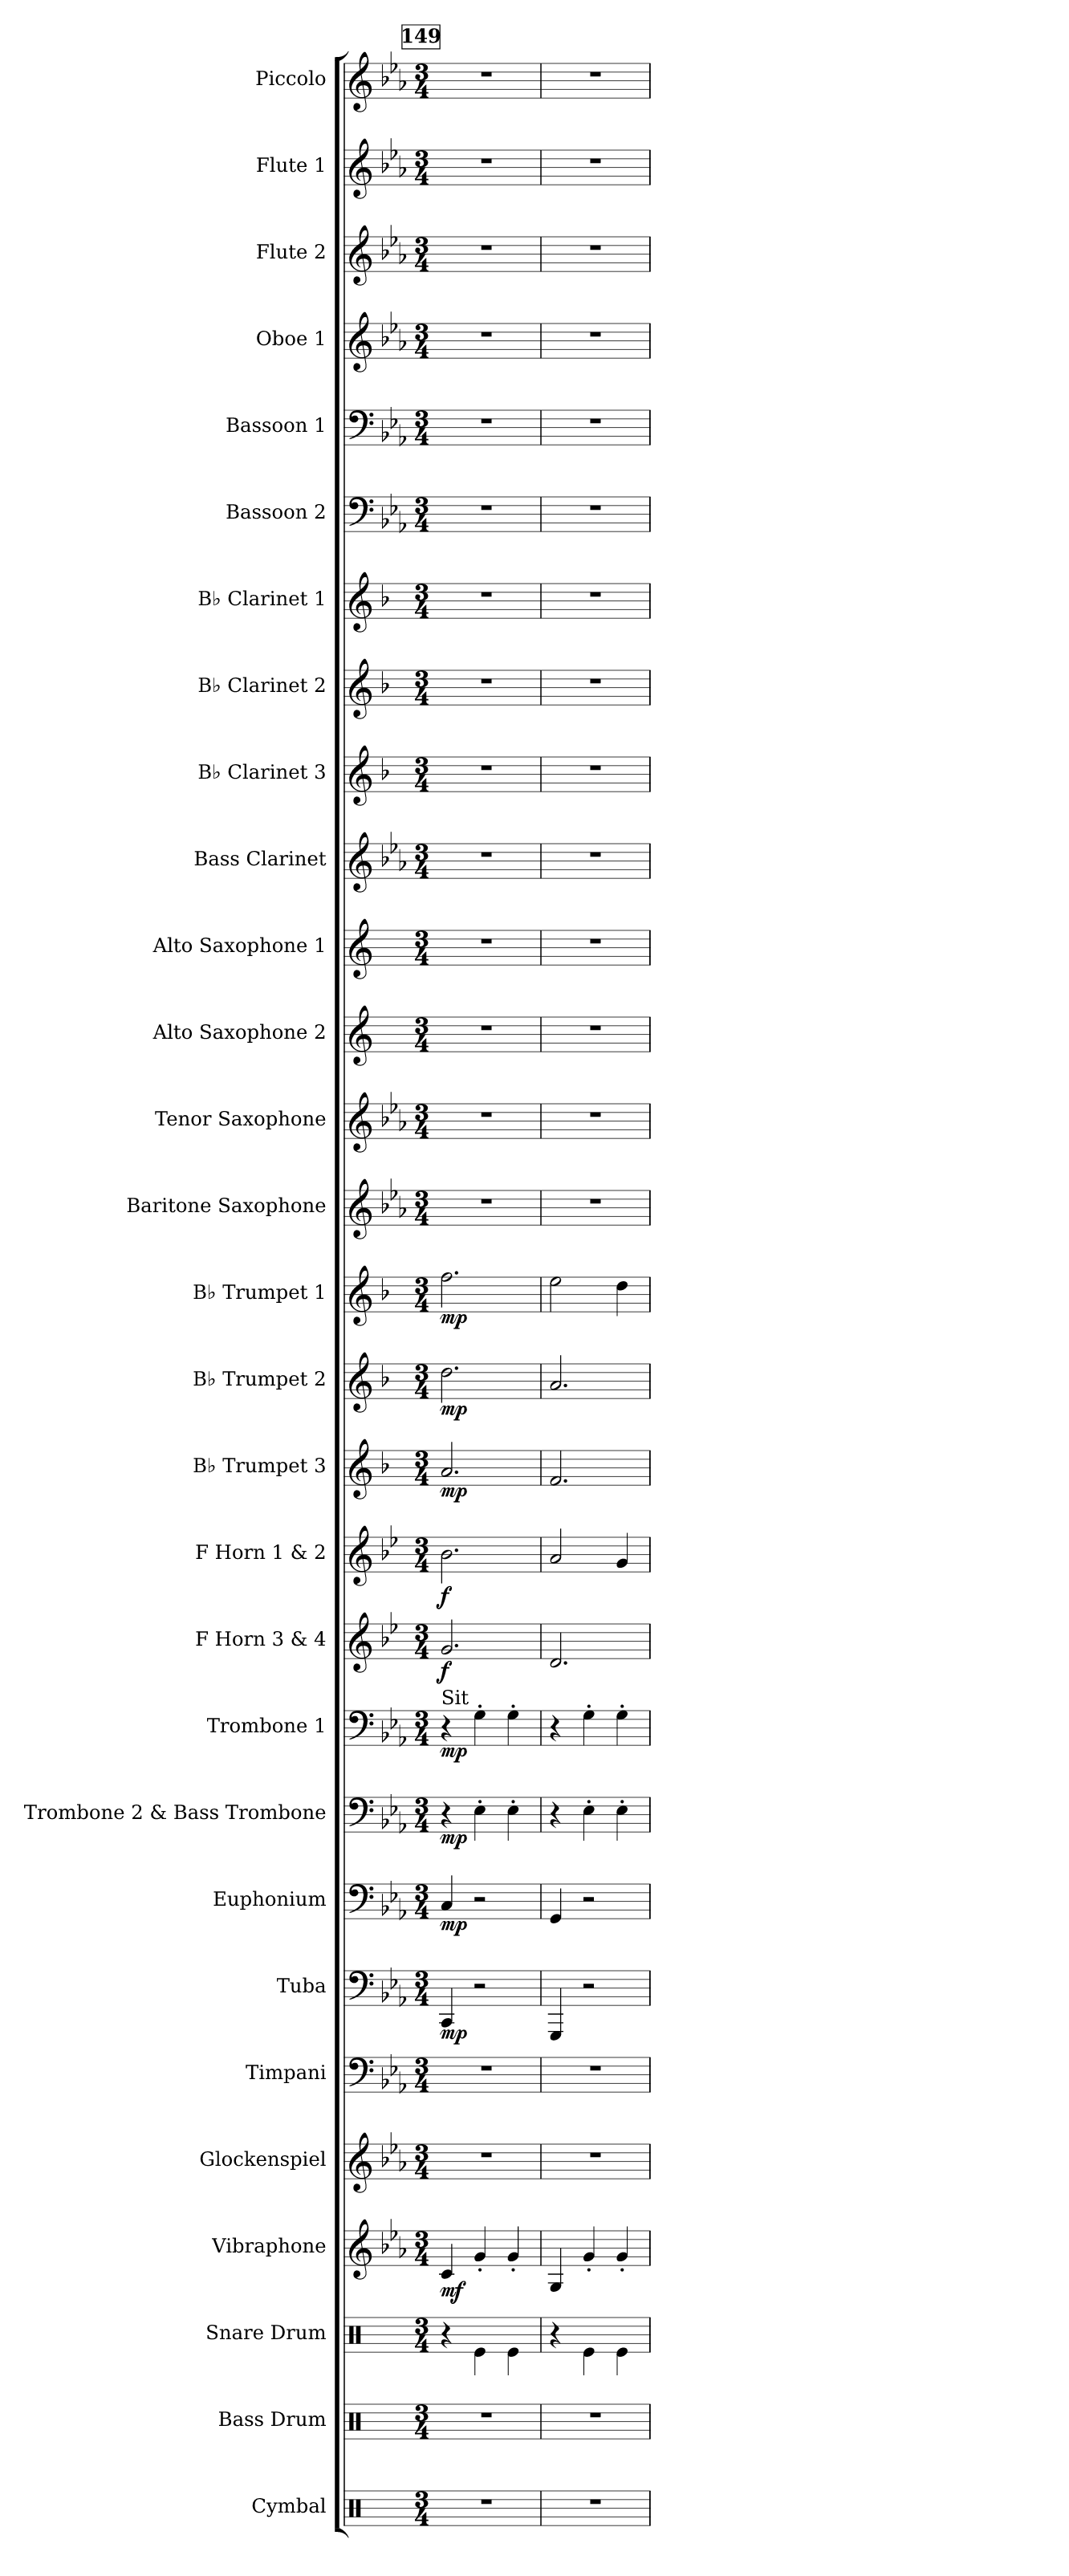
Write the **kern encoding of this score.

**kern	**kern	**kern	**kern	**dynam	**kern	**kern	**kern	**dynam	**kern	**dynam	**kern	**dynam	**kern	**dynam	**kern	**dynam	**kern	**dynam	**kern	**dynam	**kern	**dynam	**kern	**dynam	**kern	**kern	**kern	**kern	**kern	**kern	**kern	**kern	**kern	**kern	**kern	**kern	**kern	**kern
*part29	*part28	*part27	*part26	*part26	*part25	*part24	*part23	*part23	*part22	*part22	*part21	*part21	*part20	*part20	*part19	*part19	*part18	*part18	*part17	*part17	*part16	*part16	*part15	*part15	*part14	*part13	*part12	*part11	*part10	*part9	*part8	*part7	*part6	*part5	*part4	*part3	*part2	*part1
*staff29	*staff28	*staff27	*staff26	*staff26	*staff25	*staff24	*staff23	*staff23	*staff22	*staff22	*staff21	*staff21	*staff20	*staff20	*staff19	*staff19	*staff18	*staff18	*staff17	*staff17	*staff16	*staff16	*staff15	*staff15	*staff14	*staff13	*staff12	*staff11	*staff10	*staff9	*staff8	*staff7	*staff6	*staff5	*staff4	*staff3	*staff2	*staff1
*I"Cymbal	*I"Bass Drum	*I"Snare Drum	*I"Vibraphone	*	*I"Glockenspiel	*I"Timpani	*I"Tuba	*	*I"Euphonium	*	*I"Trombone 2 &amp; Bass Trombone	*	*I"Trombone 1	*	*I"F Horn 3 &amp; 4	*	*I"F Horn 1 &amp; 2	*	*I"B♭ Trumpet 3	*	*I"B♭ Trumpet 2	*	*I"B♭ Trumpet 1	*	*I"Baritone Saxophone	*I"Tenor Saxophone	*I"Alto Saxophone 2	*I"Alto Saxophone 1	*I"Bass Clarinet	*I"B♭ Clarinet 3	*I"B♭ Clarinet 2	*I"B♭ Clarinet 1	*I"Bassoon 2	*I"Bassoon 1	*I"Oboe 1	*I"Flute 2	*I"Flute 1	*I"Piccolo
*I'Cym.	*I'B. Dr.	*I'Sn. Dr.	*I'Vib.	*	*I'Glk.	*I'Timp.	*I'Tba.	*	*I'Euph.	*	*I'Tbn. 2 B. Tbn.	*	*I'Tbn. 1	*	*I'F Hn. 3 4	*	*I'F Hn. 1 2	*	*I'B♭ Tpt. 3	*	*I'B♭ Tpt. 2	*	*I'B♭ Tpt. 1	*	*I'Bar. Sax.	*I'T. Sax.	*I'A. Sax. 2	*I'A. Sax. 1	*I'B. Cl.	*I'B♭ Cl. 3	*I'B♭ Cl. 2	*I'B♭ Cl. 1	*I'Bsn. 2	*I'Bsn. 1	*I'Ob. 1	*I'Fl. 2	*I'Fl. 1	*I'Picc.
*clefX	*clefX	*clefX	*clefG2	*	*clefG2	*clefF4	*clefF4	*	*clefF4	*	*clefF4	*	*clefF4	*	*clefG2	*	*clefG2	*	*clefG2	*	*clefG2	*	*clefG2	*	*clefG2	*clefG2	*clefG2	*clefG2	*clefG2	*clefG2	*clefG2	*clefG2	*clefF4	*clefF4	*clefG2	*clefG2	*clefG2	*clefG2
*	*	*	*	*	*ITrd-14c-24	*	*	*	*	*	*	*	*	*	*ITrd4c7	*	*ITrd4c7	*	*ITrd1c2	*	*ITrd1c2	*	*ITrd1c2	*	*ITrd12c21	*ITrd8c14	*ITrd5c9	*ITrd5c9	*ITrd8c14	*ITrd1c2	*ITrd1c2	*ITrd1c2	*	*	*	*	*	*ITrd-7c-12
*k[]	*k[]	*k[]	*k[b-e-a-]	*	*k[b-e-a-]	*k[b-e-a-]	*k[b-e-a-]	*	*k[b-e-a-]	*	*k[b-e-a-]	*	*k[b-e-a-]	*	*k[b-e-a-]	*	*k[b-e-a-]	*	*k[b-e-a-]	*	*k[b-e-a-]	*	*k[b-e-a-]	*	*k[b-e-a-]	*k[b-e-a-]	*k[b-e-a-]	*k[b-e-a-]	*k[b-e-a-]	*k[b-e-a-]	*k[b-e-a-]	*k[b-e-a-]	*k[b-e-a-]	*k[b-e-a-]	*k[b-e-a-]	*k[b-e-a-]	*k[b-e-a-]	*k[b-e-a-]
*M3/4	*M3/4	*M3/4	*M3/4	*	*M3/4	*M3/4	*M3/4	*	*M3/4	*	*M3/4	*	*M3/4	*	*M3/4	*	*M3/4	*	*M3/4	*	*M3/4	*	*M3/4	*	*M3/4	*M3/4	*M3/4	*M3/4	*M3/4	*M3/4	*M3/4	*M3/4	*M3/4	*M3/4	*M3/4	*M3/4	*M3/4	*M3/4
!!LO:REH:place=s1:a:B:fs=14:t=149
=149	=149	=149	=149	=149	=149	=149	=149	=149	=149	=149	=149	=149	=149	=149	=149	=149	=149	=149	=149	=149	=149	=149	=149	=149	=149	=149	=149	=149	=149	=149	=149	=149	=149	=149	=149	=149	=149	=149
!	!	!	!	!	!	!	!	!	!	!	!	!	!LO:TX:a:t=Sit	!	!	!	!	!	!	!	!	!	!	!	!	!	!	!	!	!	!	!	!	!	!	!	!	!
!	!	!	!	!LO:DY:b	!	!	!	!LO:DY:b	!	!LO:DY:b	!	!LO:DY:b	!	!LO:DY:b	!	!LO:DY:b	!	!LO:DY:b	!	!LO:DY:b	!	!LO:DY:b	!	!LO:DY:b	!	!	!	!	!	!	!	!	!	!	!	!	!	!
2.r	2.r	4r	4c/	mf	2.r	2.r	4CC/	mp	4C/	mp	4r	mp	4r	mp	2.c/	f	2.e-\	f	2.g/	mp	2.cc\	mp	2.ee-\	mp	2.r	2.r	2.r	2.r	2.r	2.r	2.r	2.r	2.r	2.r	2.r	2.r	2.r	2.r
.	.	4Re\	4g'/	.	.	.	2r	.	2r	.	4E-'\	.	4G'\	.	.	.	.	.	.	.	.	.	.	.	.	.	.	.	.	.	.	.	.	.	.	.	.	.
.	.	4Re\	4g'/	.	.	.	.	.	.	.	4E-'\	.	4G'\	.	.	.	.	.	.	.	.	.	.	.	.	.	.	.	.	.	.	.	.	.	.	.	.	.
=150	=150	=150	=150	=150	=150	=150	=150	=150	=150	=150	=150	=150	=150	=150	=150	=150	=150	=150	=150	=150	=150	=150	=150	=150	=150	=150	=150	=150	=150	=150	=150	=150	=150	=150	=150	=150	=150	=150
2.r	2.r	4r	4G/	.	2.r	2.r	4GGG/	.	4GG/	.	4r	.	4r	.	2.G/	.	2d/	.	2.e-/	.	2.g/	.	2dd\	.	2.r	2.r	2.r	2.r	2.r	2.r	2.r	2.r	2.r	2.r	2.r	2.r	2.r	2.r
.	.	4Re\	4g'/	.	.	.	2r	.	2r	.	4E-'\	.	4G'\	.	.	.	.	.	.	.	.	.	.	.	.	.	.	.	.	.	.	.	.	.	.	.	.	.
.	.	4Re\	4g'/	.	.	.	.	.	.	.	4E-'\	.	4G'\	.	.	.	4c/	.	.	.	.	.	4cc\	.	.	.	.	.	.	.	.	.	.	.	.	.	.	.
=	=	=	=	=	=	=	=	=	=	=	=	=	=	=	=	=	=	=	=	=	=	=	=	=	=	=	=	=	=	=	=	=	=	=	=	=	=	=
*-	*-	*-	*-	*-	*-	*-	*-	*-	*-	*-	*-	*-	*-	*-	*-	*-	*-	*-	*-	*-	*-	*-	*-	*-	*-	*-	*-	*-	*-	*-	*-	*-	*-	*-	*-	*-	*-	*-
